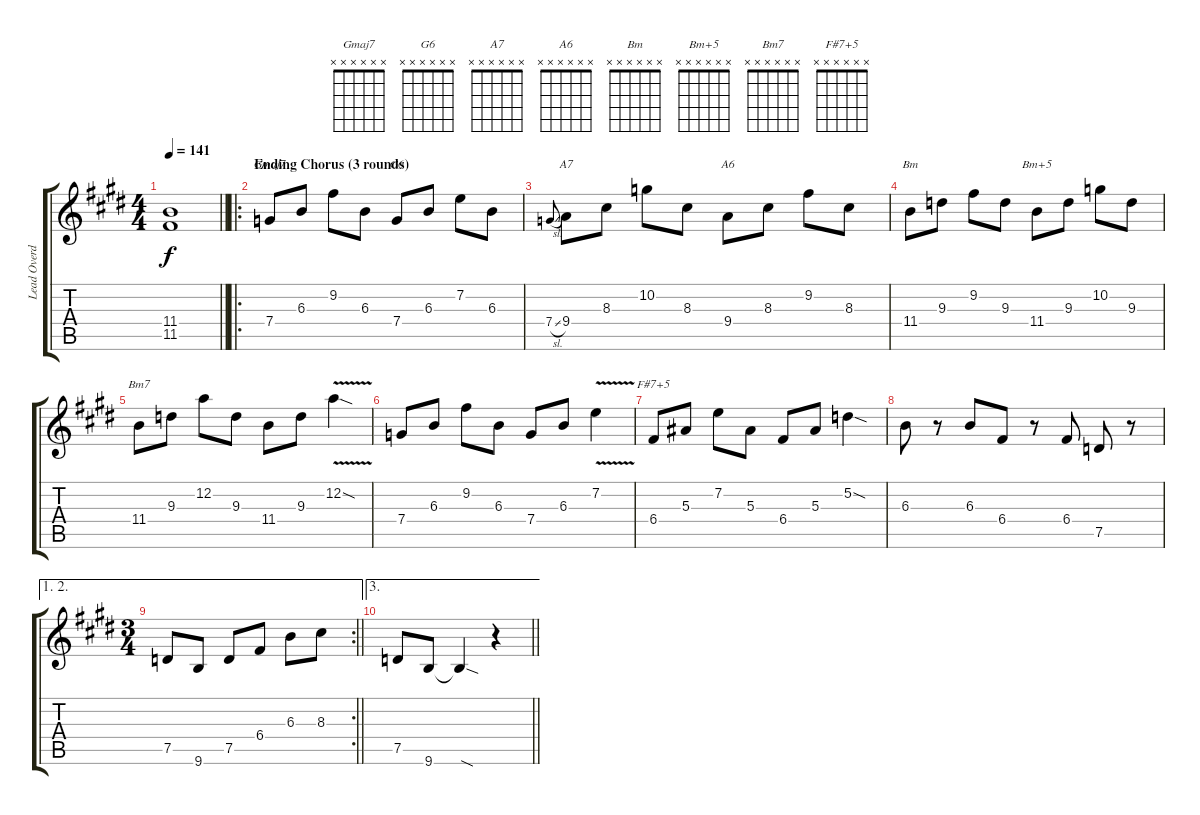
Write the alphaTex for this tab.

\track ("Lead Overdub" "Lead Overd") {instrument distortionguitar}
\staff {score tabs}
\tuning (D4 A3 F3 C3 G2 D2) {hide}
\chord ("Gmaj7" x x x x x x)
\chord ("G6" x x x x x x)
\chord ("A7" x x x x x x)
\chord ("A6" x x x x x x)
\chord ("Bm" x x x x x x)
\chord ("Bm+5" x x x x x x)
\chord ("Bm7" x x x x x x)
\chord ("F#7+5" x x x x x x)
\ts (4 4)
\tempo 141
\clef g2
\barLineRight lightlight
\ks c#minor
(11.4{t} 11.5{t}).1{dy f} |
\ro
\section ("" "Ending Chorus (3 rounds)")
7.4.8{ch "Gmaj7"} 6.3.8 9.2.8 6.3.8 7.4.8{ch "G6"} 6.3.8 7.2.8 6.3.8 |
7.4{sl}.8{gr onbeat} 9.4.8{ch "A7"} 8.3.8 10.2.8 8.3.8 9.4.8{ch "A6"} 8.3.8 9.2.8 8.3.8 |
11.4.8{ch "Bm"} 9.3.8 9.2.8 9.3.8 11.4.8{ch "Bm+5"} 9.3.8 10.2.8 9.3.8 |
11.4.8{ch "Bm7"} 9.3.8 12.2.8 9.3.8 11.4.8 9.3.8 12.2{v sod}.4 |
7.4.8 6.3.8 9.2.8 6.3.8 7.4.8 6.3.8 7.2{v}.4 |
6.4.8{ch "F#7+5"} 5.3.8 7.2.8 5.3.8 6.4.8 5.3.8 5.2{sod}.4 |
6.3.8 r.8 6.3.8 6.4.8 r.8 6.4.8 7.5.8 r.8 |
\ae (1 2)
\rc 2
\ts (3 4)
\barLineRight lightlight
7.5.8 9.6.8 7.5.8 6.4.8 6.3.8 8.3.8 |
\ae 3
\barLineRight lightlight
7.5.8 9.6.8 9.6{sod t}.4 r.4
